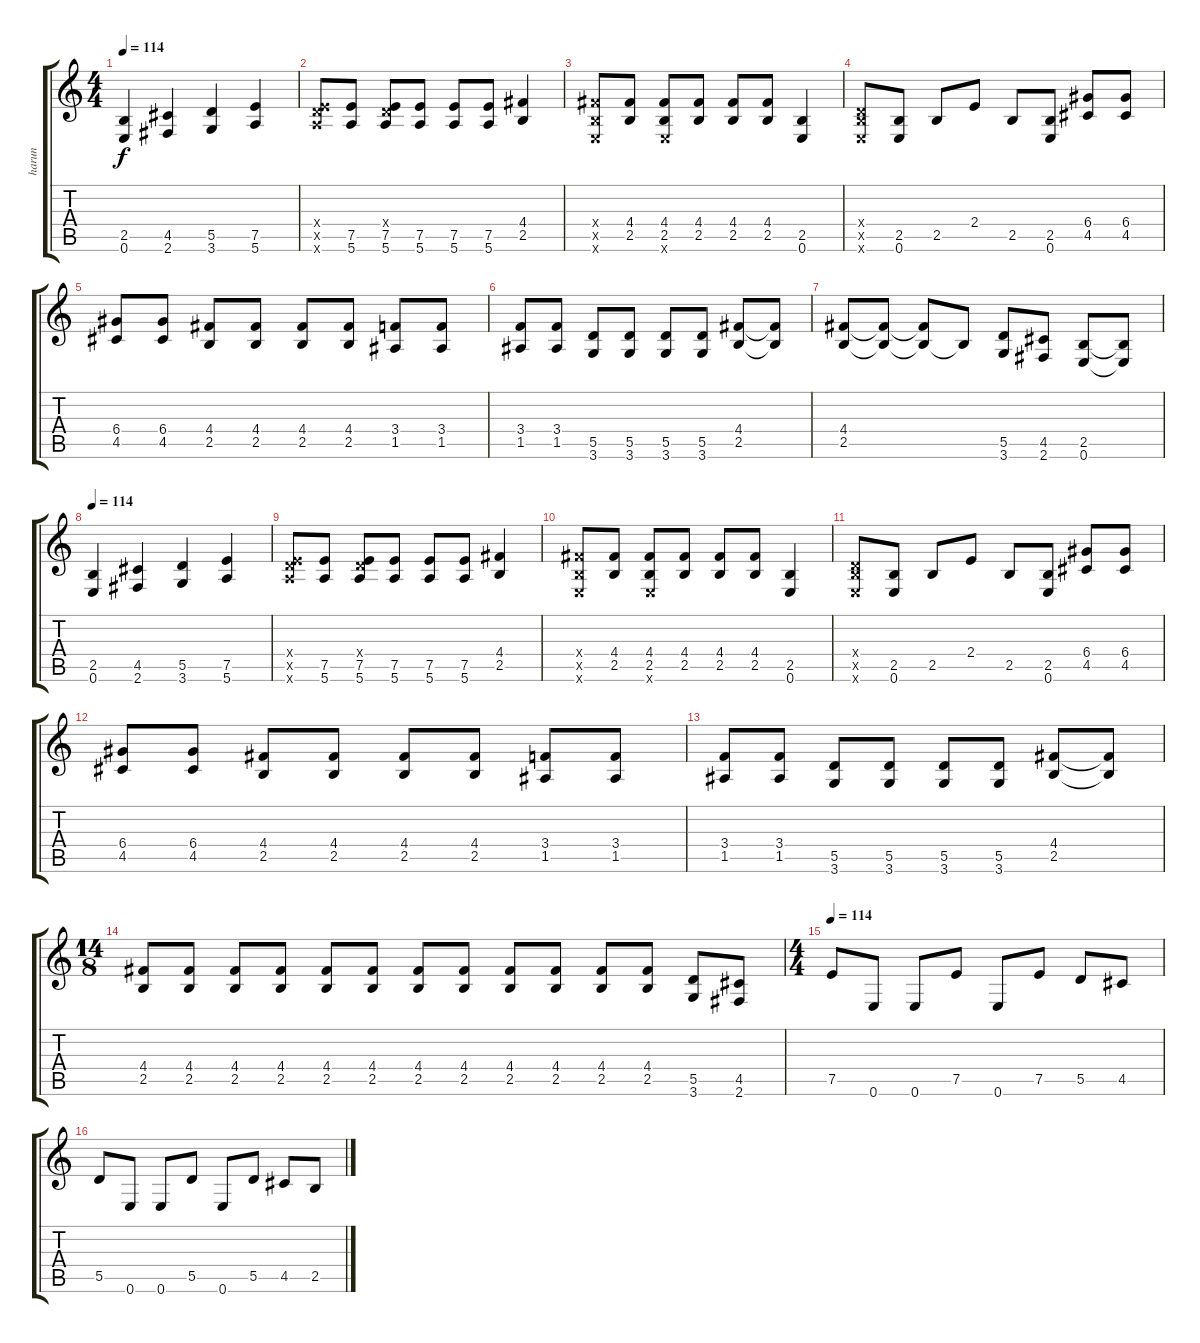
\track ("harun" "harun") {instrument overdrivenguitar}
\staff {score tabs}
\tuning (E4 B3 G3 D3 A2 E2) {hide}
\ts (4 4)
\tempo 114
\clef g2
\ks c
(2.5 0.6).4{dy f volume 14 instrument overdrivenguitar} (4.5 2.6).4 (5.5 3.6).4 (7.5 5.6).4 |
(0.4{x} 7.5{x} 5.6{x}).8 (7.5 5.6).8 (0.4{x} 7.5 5.6).8 (7.5 5.6).8 (7.5 5.6).8 (7.5 5.6).8 (4.4 2.5).4 |
(4.4{x} 2.5{x} 0.6{x}).8 (4.4 2.5).8 (4.4 2.5 0.6{x}).8 (4.4 2.5).8 (4.4 2.5).8 (4.4 2.5).8 (2.5 0.6).4 |
(0.4{x} 2.5{x} 0.6{x}).8 (2.5 0.6).8 2.5.8 2.4.8 2.5.8 (2.5 0.6).8 (6.4 4.5).8{volume 12} (6.4 4.5).8 |
(6.4 4.5).8 (6.4 4.5).8 (4.4 2.5).8 (4.4 2.5).8 (4.4 2.5).8 (4.4 2.5).8 (3.4 1.5).8 (3.4 1.5).8 |
(3.4 1.5).8 (3.4 1.5).8 (5.5 3.6).8 (5.5 3.6).8 (5.5 3.6).8 (5.5 3.6).8 (4.4 2.5).8 (4.4{t} 2.5{t}).8 |
(4.4 2.5).8 (4.4{t} 2.5{t}).8 (4.4{t} 2.5{t}).8 2.5{t}.8 (5.5 3.6).8 (4.5 2.6).8 (2.5 0.6).8 (2.5{t} 0.6{t}).8 |
\tempo 114
(2.5 0.6).4{volume 14 instrument overdrivenguitar} (4.5 2.6).4 (5.5 3.6).4 (7.5 5.6).4 |
(0.4{x} 7.5{x} 5.6{x}).8 (7.5 5.6).8 (0.4{x} 7.5 5.6).8 (7.5 5.6).8 (7.5 5.6).8 (7.5 5.6).8 (4.4 2.5).4 |
(4.4{x} 2.5{x} 0.6{x}).8 (4.4 2.5).8 (4.4 2.5 0.6{x}).8 (4.4 2.5).8 (4.4 2.5).8 (4.4 2.5).8 (2.5 0.6).4 |
(0.4{x} 2.5{x} 0.6{x}).8 (2.5 0.6).8 2.5.8 2.4.8 2.5.8 (2.5 0.6).8 (6.4 4.5).8{volume 12} (6.4 4.5).8 |
(6.4 4.5).8 (6.4 4.5).8 (4.4 2.5).8 (4.4 2.5).8 (4.4 2.5).8 (4.4 2.5).8 (3.4 1.5).8 (3.4 1.5).8 |
(3.4 1.5).8 (3.4 1.5).8 (5.5 3.6).8 (5.5 3.6).8 (5.5 3.6).8 (5.5 3.6).8 (4.4 2.5).8 (4.4{t} 2.5{t}).8 |
\ts (14 8)
(4.4 2.5).8 (4.4 2.5).8 (4.4 2.5).8 (4.4 2.5).8 (4.4 2.5).8 (4.4 2.5).8 (4.4 2.5).8 (4.4 2.5).8 (4.4 2.5).8 (4.4 2.5).8 (4.4 2.5).8 (4.4 2.5).8 (5.5 3.6).8 (4.5 2.6).8 |
\ts (4 4)
\tempo 114
7.5.8{volume 16 instrument overdrivenguitar} 0.6.8 0.6.8 7.5.8 0.6.8 7.5.8 5.5.8 4.5.8 |
5.5.8 0.6.8 0.6.8 5.5.8 0.6.8 5.5.8 4.5.8 2.5.8
